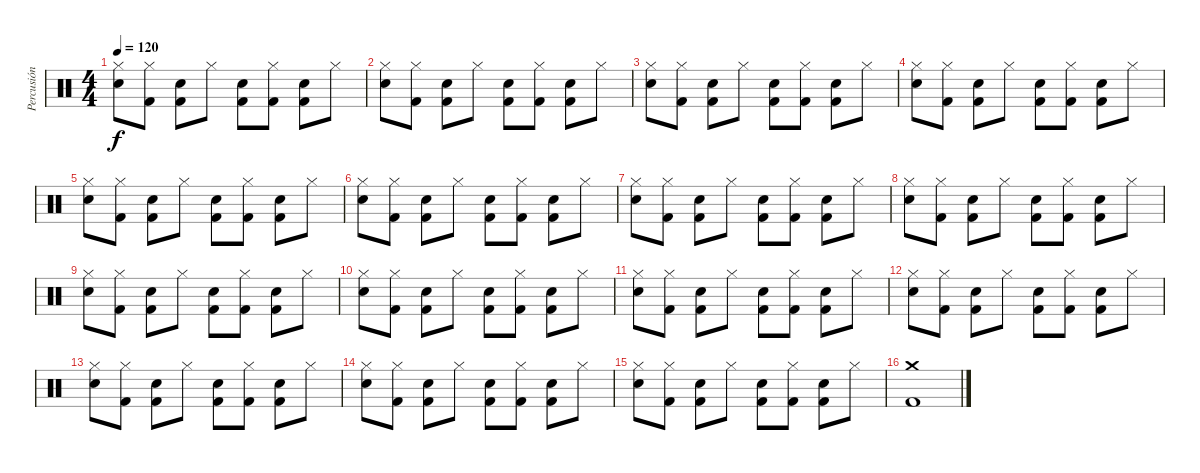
\track ("Percusión" "Percusión") {instrument percussion}
\staff {score}
\articulation defaults
\ts (4 4)
\tempo 120
\clef neutral
\ks c
("Electric Snare (hit)" "Hi-Hat (closed)").8{dy f} ("Hi-Hat (closed)" "Kick (hit) 2").8 ("Electric Snare (hit)" "Kick (hit) 2").8 "Hi-Hat (closed)".8 ("Electric Snare (hit)" "Kick (hit) 2").8 ("Hi-Hat (closed)" "Kick (hit) 2").8 ("Electric Snare (hit)" "Kick (hit) 2").8 "Hi-Hat (closed)".8 |
("Electric Snare (hit)" "Hi-Hat (closed)").8 ("Hi-Hat (closed)" "Kick (hit) 2").8 ("Electric Snare (hit)" "Kick (hit) 2").8 "Hi-Hat (closed)".8 ("Electric Snare (hit)" "Kick (hit) 2").8 ("Hi-Hat (closed)" "Kick (hit) 2").8 ("Electric Snare (hit)" "Kick (hit) 2").8 "Hi-Hat (closed)".8 |
("Electric Snare (hit)" "Hi-Hat (closed)").8 ("Hi-Hat (closed)" "Kick (hit) 2").8 ("Electric Snare (hit)" "Kick (hit) 2").8 "Hi-Hat (closed)".8 ("Electric Snare (hit)" "Kick (hit) 2").8 ("Hi-Hat (closed)" "Kick (hit) 2").8 ("Electric Snare (hit)" "Kick (hit) 2").8 "Hi-Hat (closed)".8 |
("Electric Snare (hit)" "Hi-Hat (closed)").8 ("Hi-Hat (closed)" "Kick (hit) 2").8 ("Electric Snare (hit)" "Kick (hit) 2").8 "Hi-Hat (closed)".8 ("Electric Snare (hit)" "Kick (hit) 2").8 ("Hi-Hat (closed)" "Kick (hit) 2").8 ("Electric Snare (hit)" "Kick (hit) 2").8 "Hi-Hat (closed)".8 |
("Electric Snare (hit)" "Hi-Hat (closed)").8 ("Hi-Hat (closed)" "Kick (hit) 2").8 ("Electric Snare (hit)" "Kick (hit) 2").8 "Hi-Hat (closed)".8 ("Electric Snare (hit)" "Kick (hit) 2").8 ("Hi-Hat (closed)" "Kick (hit) 2").8 ("Electric Snare (hit)" "Kick (hit) 2").8 "Hi-Hat (closed)".8 |
("Electric Snare (hit)" "Hi-Hat (closed)").8 ("Hi-Hat (closed)" "Kick (hit) 2").8 ("Electric Snare (hit)" "Kick (hit) 2").8 "Hi-Hat (closed)".8 ("Electric Snare (hit)" "Kick (hit) 2").8 ("Hi-Hat (closed)" "Kick (hit) 2").8 ("Electric Snare (hit)" "Kick (hit) 2").8 "Hi-Hat (closed)".8 |
("Electric Snare (hit)" "Hi-Hat (closed)").8 ("Hi-Hat (closed)" "Kick (hit) 2").8 ("Electric Snare (hit)" "Kick (hit) 2").8 "Hi-Hat (closed)".8 ("Electric Snare (hit)" "Kick (hit) 2").8 ("Hi-Hat (closed)" "Kick (hit) 2").8 ("Electric Snare (hit)" "Kick (hit) 2").8 "Hi-Hat (closed)".8 |
("Electric Snare (hit)" "Hi-Hat (closed)").8 ("Hi-Hat (closed)" "Kick (hit) 2").8 ("Electric Snare (hit)" "Kick (hit) 2").8 "Hi-Hat (closed)".8 ("Electric Snare (hit)" "Kick (hit) 2").8 ("Hi-Hat (closed)" "Kick (hit) 2").8 ("Electric Snare (hit)" "Kick (hit) 2").8 "Hi-Hat (closed)".8 |
("Electric Snare (hit)" "Hi-Hat (closed)").8 ("Hi-Hat (closed)" "Kick (hit) 2").8 ("Electric Snare (hit)" "Kick (hit) 2").8 "Hi-Hat (closed)".8 ("Electric Snare (hit)" "Kick (hit) 2").8 ("Hi-Hat (closed)" "Kick (hit) 2").8 ("Electric Snare (hit)" "Kick (hit) 2").8 "Hi-Hat (closed)".8 |
("Electric Snare (hit)" "Hi-Hat (closed)").8 ("Hi-Hat (closed)" "Kick (hit) 2").8 ("Electric Snare (hit)" "Kick (hit) 2").8 "Hi-Hat (closed)".8 ("Electric Snare (hit)" "Kick (hit) 2").8 ("Hi-Hat (closed)" "Kick (hit) 2").8 ("Electric Snare (hit)" "Kick (hit) 2").8 "Hi-Hat (closed)".8 |
("Electric Snare (hit)" "Hi-Hat (closed)").8 ("Hi-Hat (closed)" "Kick (hit) 2").8 ("Electric Snare (hit)" "Kick (hit) 2").8 "Hi-Hat (closed)".8 ("Electric Snare (hit)" "Kick (hit) 2").8 ("Hi-Hat (closed)" "Kick (hit) 2").8 ("Electric Snare (hit)" "Kick (hit) 2").8 "Hi-Hat (closed)".8 |
("Electric Snare (hit)" "Hi-Hat (closed)").8 ("Hi-Hat (closed)" "Kick (hit) 2").8 ("Electric Snare (hit)" "Kick (hit) 2").8 "Hi-Hat (closed)".8 ("Electric Snare (hit)" "Kick (hit) 2").8 ("Hi-Hat (closed)" "Kick (hit) 2").8 ("Electric Snare (hit)" "Kick (hit) 2").8 "Hi-Hat (closed)".8 |
("Electric Snare (hit)" "Hi-Hat (closed)").8 ("Hi-Hat (closed)" "Kick (hit) 2").8 ("Electric Snare (hit)" "Kick (hit) 2").8 "Hi-Hat (closed)".8 ("Electric Snare (hit)" "Kick (hit) 2").8 ("Hi-Hat (closed)" "Kick (hit) 2").8 ("Electric Snare (hit)" "Kick (hit) 2").8 "Hi-Hat (closed)".8 |
("Electric Snare (hit)" "Hi-Hat (closed)").8 ("Hi-Hat (closed)" "Kick (hit) 2").8 ("Electric Snare (hit)" "Kick (hit) 2").8 "Hi-Hat (closed)".8 ("Electric Snare (hit)" "Kick (hit) 2").8 ("Hi-Hat (closed)" "Kick (hit) 2").8 ("Electric Snare (hit)" "Kick (hit) 2").8 "Hi-Hat (closed)".8 |
("Electric Snare (hit)" "Hi-Hat (closed)").8 ("Hi-Hat (closed)" "Kick (hit) 2").8 ("Electric Snare (hit)" "Kick (hit) 2").8 "Hi-Hat (closed)".8 ("Electric Snare (hit)" "Kick (hit) 2").8 ("Hi-Hat (closed)" "Kick (hit) 2").8 ("Electric Snare (hit)" "Kick (hit) 2").8 "Hi-Hat (closed)".8 |
("Crash medium (hit)" "Kick (hit) 2").1
